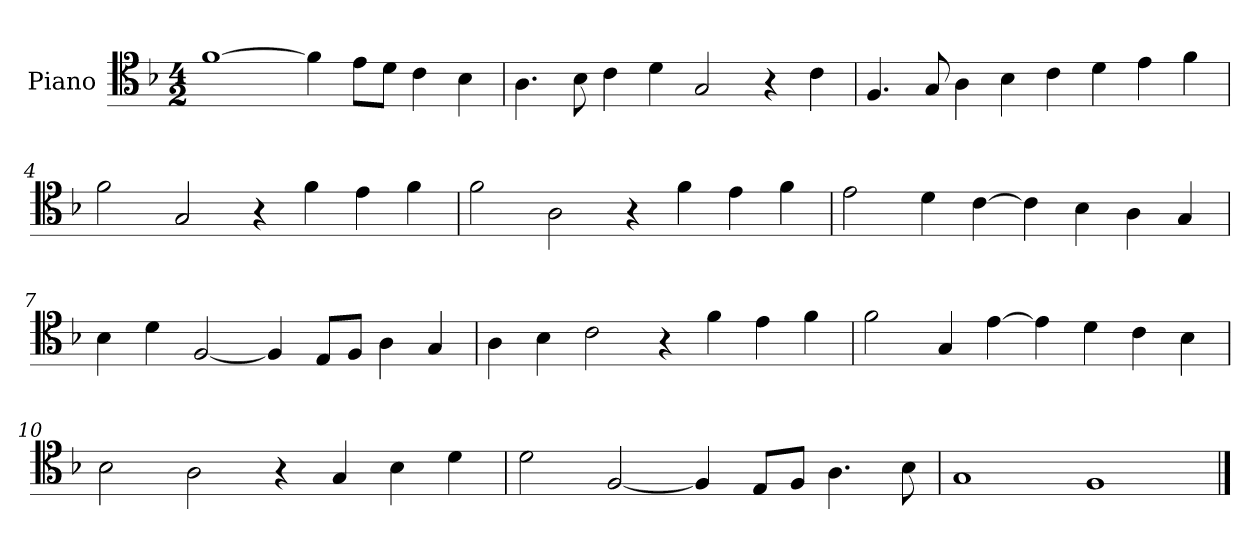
**kern
*part1
*staff1
*I"Piano
*I'Pno
*clefC4
*k[b-]
*M4/2
=1
[1f
4f\]
8e\L
8d\J
4c\
4B-\
=2
4.A\
8B-\
4c\
4d\
2G/
4r
4c\
=3
4.F/
8G/
4A\
4B-\
4c\
4d\
4e\
4f\
=4
2f\
2G/
4r
4f\
4e\
4f\
=5
2f\
2A\
4r
4f\
4e\
4f\
=6
2e\
4d\
[4c\
4c\]
4B-\
4A\
4G/
=7
4B-\
4d\
[2F/
4F/]
8E/L
8F/J
4A\
4G/
=8
4A\
4B-\
2c\
4r
4f\
4e\
4f\
=9
2f\
4G/
[4e\
4e\]
4d\
4c\
4B-\
=10
2B-\
2A\
4r
4G/
4B-\
4d\
=11
2d\
[2F/
4F/]
8E/L
8F/J
4.A\
8B-\
=12
1G
1F
==
*-
